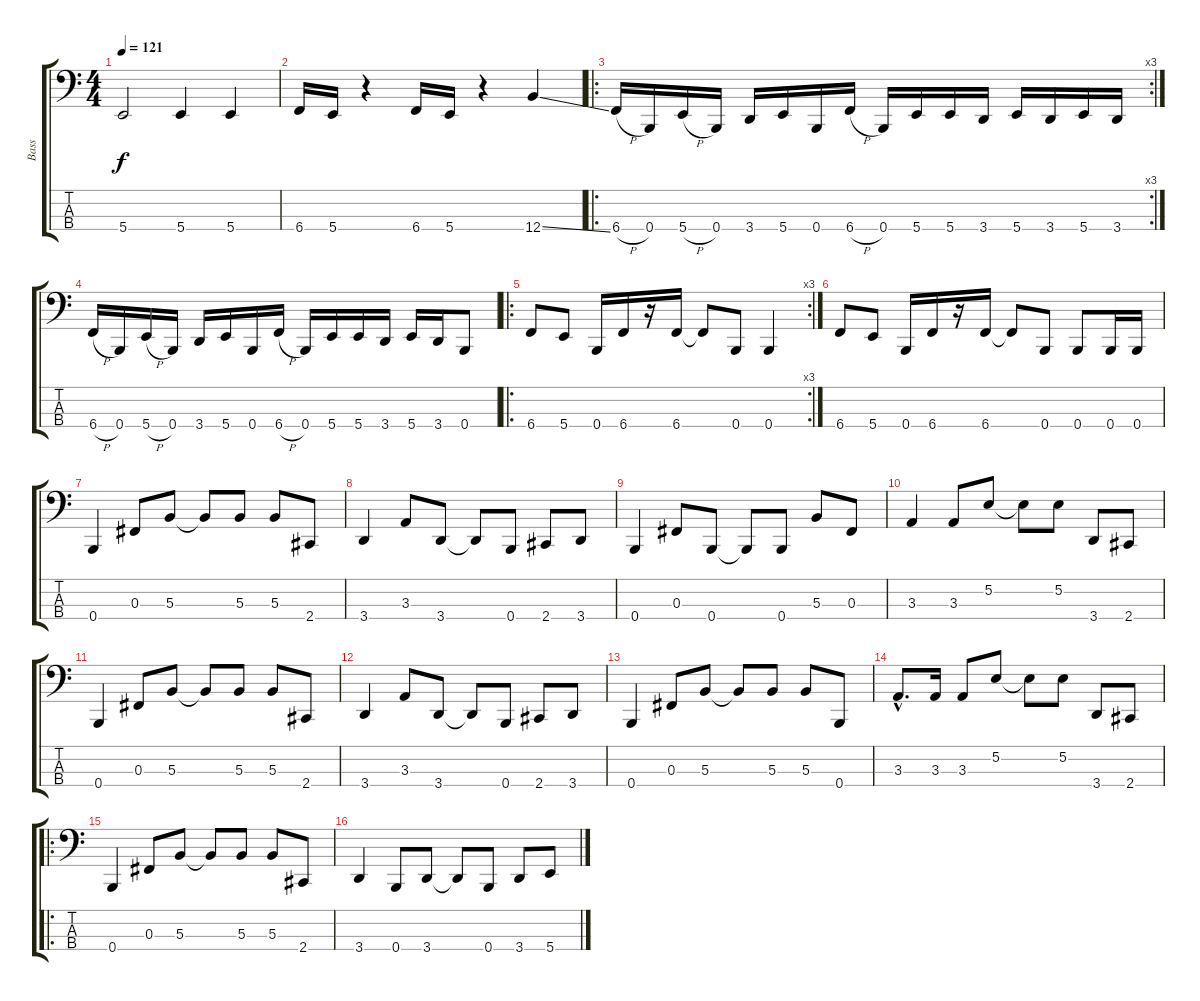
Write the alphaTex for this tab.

\track ("Bass" "Bass") {instrument electricbassfinger}
\staff {score tabs}
\tuning (E2 B1 Gb1 B0) {hide}
\ts (4 4)
\tempo 121
\clef f4
\ks c
5.4.2{dy f} 5.4.4 5.4.4 |
6.4.16 5.4.16 r.4 6.4.16 5.4.16 r.4 12.4{ss}.4 |
\ro
\rc 3
6.4{h}.16 0.4.16 5.4{h}.16 0.4.16 3.4.16 5.4.16 0.4.16 6.4{h}.16 0.4.16 5.4.16 5.4.16 3.4.16 5.4.16 3.4.16 5.4.16 3.4.16 |
6.4{h}.16 0.4.16 5.4{h}.16 0.4.16 3.4.16 5.4.16 0.4.16 6.4{h}.16 0.4.16 5.4.16 5.4.16 3.4.16 5.4.16 3.4.16 0.4.8 |
\ro
\rc 3
6.4.8 5.4.8 0.4.16 6.4.16 r.16 6.4.16 6.4{t}.8 0.4.8 0.4.4 |
6.4.8 5.4.8 0.4.16 6.4.16 r.16 6.4.16 6.4{t}.8 0.4.8 0.4.8 0.4.16 0.4.16 |
0.4.4 0.3.8 5.3.8 5.3{t}.8 5.3.8 5.3.8 2.4.8 |
3.4.4 3.3.8 3.4.8 3.4{t}.8 0.4.8 2.4.8 3.4.8 |
0.4.4 0.3.8 0.4.8 0.4{t}.8 0.4.8 5.3.8 0.3.8 |
3.3.4 3.3.8 5.2.8 5.2{t}.8 5.2.8 3.4.8 2.4.8 |
0.4.4 0.3.8 5.3.8 5.3{t}.8 5.3.8 5.3.8 2.4.8 |
3.4.4 3.3.8 3.4.8 3.4{t}.8 0.4.8 2.4.8 3.4.8 |
0.4.4 0.3.8 5.3.8 5.3{t}.8 5.3.8 5.3.8 0.4.8 |
3.3{hac}.8{d} 3.3.16 3.3.8 5.2.8 5.2{t}.8 5.2.8 3.4.8 2.4.8 |
\ro
0.4.4 0.3.8 5.3.8 5.3{t}.8 5.3.8 5.3.8 2.4.8 |
3.4.4 0.4.8 3.4.8 3.4{t}.8 0.4.8 3.4.8 5.4.8
